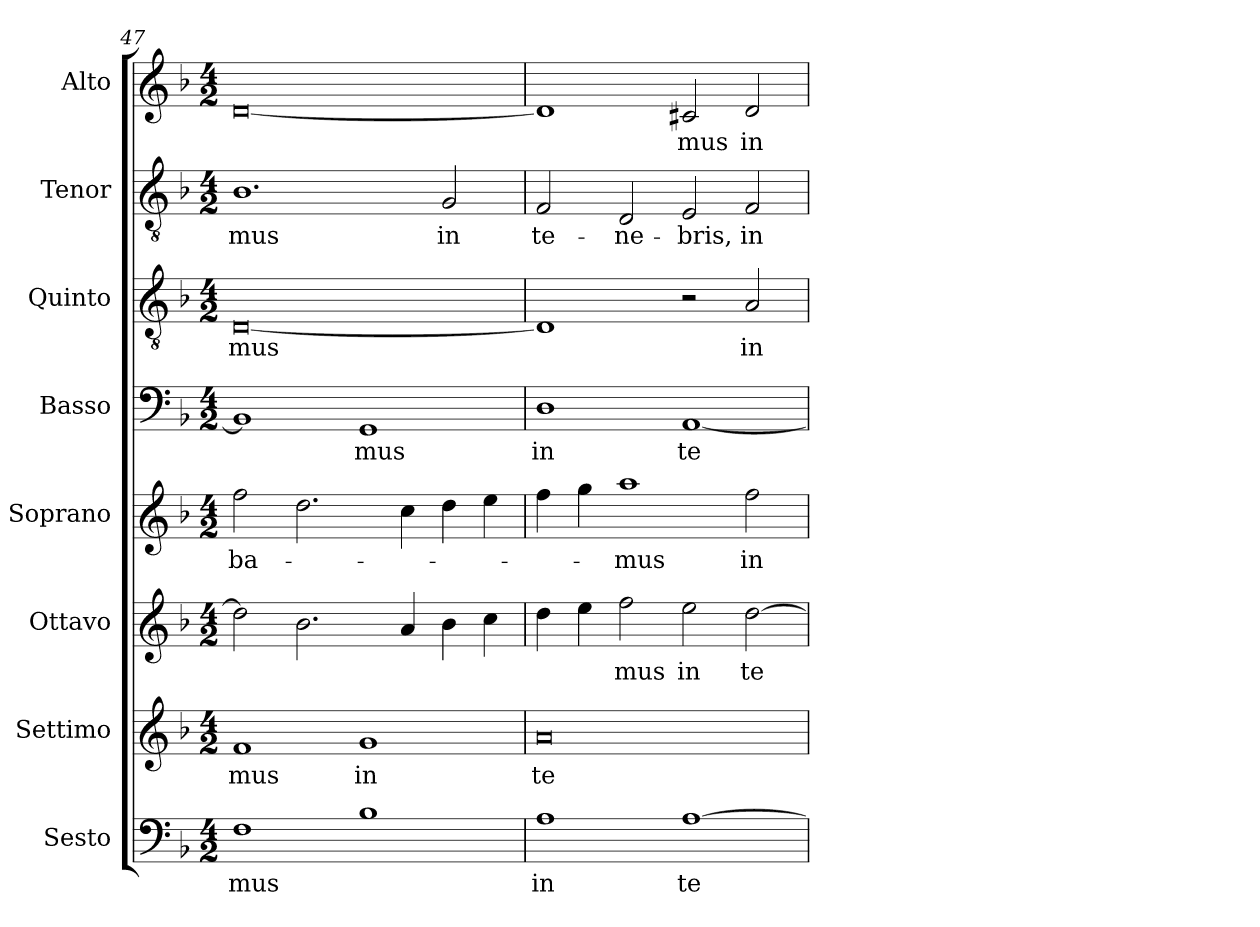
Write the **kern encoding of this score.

**kern	**text	**kern	**text	**kern	**text	**kern	**text	**kern	**text	**kern	**text	**kern	**text	**kern	**text
*part8	*part8	*part7	*part7	*part6	*part6	*part5	*part5	*part4	*part4	*part3	*part3	*part2	*part2	*part1	*part1
*staff8	*staff8	*staff7	*staff7	*staff6	*staff6	*staff5	*staff5	*staff4	*staff4	*staff3	*staff3	*staff2	*staff2	*staff1	*staff1
*I"Sesto	*	*I"Settimo	*	*I"Ottavo	*	*I"Soprano	*	*I"Basso	*	*I"Quinto	*	*I"Tenor	*	*I"Alto	*
*I'Ss.	*	*I'St.	*	*I'Ot.	*	*I'S.	*	*I'B.	*	*I'Q.	*	*I'T.	*	*I'A.	*
*clefF4	*	*clefG2	*	*clefG2	*	*clefG2	*	*clefF4	*	*clefGv2	*	*clefGv2	*	*clefG2	*
*	*	*	*	*	*	*	*	*	*	*ITrd7c12	*	*ITrd7c12	*	*	*
*k[b-]	*	*k[b-]	*	*k[b-]	*	*k[b-]	*	*k[b-]	*	*k[b-]	*	*k[b-]	*	*k[b-]	*
*F:	*	*F:	*	*F:	*	*F:	*	*F:	*	*F:	*	*F:	*	*F:	*
*M4/2	*	*M4/2	*	*M4/2	*	*M4/2	*	*M4/2	*	*M4/2	*	*M4/2	*	*M4/2	*
=47	=47	=47	=47	=47	=47	=47	=47	=47	=47	=47	=47	=47	=47	=47	=47
!	!LO:LY:b:color=#000000	!	!	!	!	!	!	!	!	!	!	!	!	!	!
!	!	!	!LO:LY:b:color=#000000	!	!	!	!	!	!	!	!	!	!	!	!
!	!	!	!	!	!	!	!LO:LY:b:color=#000000	!	!	!	!	!	!	!	!
!	!	!	!	!	!	!	!	!	!	!	!LO:LY:b:color=#000000	!	!	!	!
!	!	!	!	!	!	!	!	!	!	!	!	!	!LO:LY:b:color=#000000	!	!
1Fi	-mus	1fi	-mus	2ddi\]	.	2ffi\	-ba-	1BB-i]	.	[0DDi	-mus	1.BB-i	-mus	[0di	.
.	.	.	.	2.b-i\	.	2.ddi\	.	.	.	.	.	.	.	.	.
!	!	!	!LO:LY:b:color=#000000	!	!	!	!	!	!	!	!	!	!	!	!
!	!	!	!	!	!	!	!	!	!LO:LY:b:color=#000000	!	!	!	!	!	!
1B-i	.	1gi	in	.	.	.	.	1GGi	-mus	.	.	.	.	.	.
.	.	.	.	4ai/	.	4cci\	.	.	.	.	.	.	.	.	.
!	!	!	!	!	!	!	!	!	!	!	!	!	!LO:LY:b:color=#000000	!	!
.	.	.	.	4b-i\	.	4ddi\	.	.	.	.	.	2GGi/	in	.	.
.	.	.	.	4cci\	.	4eei\	.	.	.	.	.	.	.	.	.
=48	=48	=48	=48	=48	=48	=48	=48	=48	=48	=48	=48	=48	=48	=48	=48
!	!LO:LY:b:color=#000000	!	!	!	!	!	!	!	!	!	!	!	!	!	!
!	!	!	!LO:LY:b:color=#000000	!	!	!	!	!	!	!	!	!	!	!	!
!	!	!	!	!	!	!	!	!	!LO:LY:b:color=#000000	!	!	!	!	!	!
!	!	!	!	!	!	!	!	!	!	!	!	!	!LO:LY:b:color=#000000	!	!
1Ai	in	0ai	te-	4ddi\	.	4ffi\	.	1Di	in	1DDi]	.	2FFi/	te-	1di]	.
.	.	.	.	4eei\	.	4ggi\	.	.	.	.	.	.	.	.	.
!	!	!	!	!	!LO:LY:b:color=#000000	!	!	!	!	!	!	!	!	!	!
!	!	!	!	!	!	!	!LO:LY:b:color=#000000	!	!	!	!	!	!	!	!
!	!	!	!	!	!	!	!	!	!	!	!	!	!LO:LY:b:color=#000000	!	!
.	.	.	.	2ffi\	-mus	1aai	-mus	.	.	.	.	2DDi/	-ne-	.	.
!	!LO:LY:b:color=#000000	!	!	!	!	!	!	!	!	!	!	!	!	!	!
!	!	!	!	!	!LO:LY:b:color=#000000	!	!	!	!	!	!	!	!	!	!
!	!	!	!	!	!	!	!	!	!LO:LY:b:color=#000000	!	!	!	!	!	!
!	!	!	!	!	!	!	!	!	!	!	!	!	!LO:LY:b:color=#000000	!	!
!	!	!	!	!	!	!	!	!	!	!	!	!	!	!	!LO:LY:b:color=#000000
[1Ai	te-	.	.	2eei\	in	.	.	[1AAi	te-	2r	.	2EEi/	-bris,	2c#Xi/	-mus
!	!	!	!	!	!LO:LY:b:color=#000000	!	!	!	!	!	!	!	!	!	!
!	!	!	!	!	!	!	!LO:LY:b:color=#000000	!	!	!	!	!	!	!	!
!	!	!	!	!	!	!	!	!	!	!	!LO:LY:b:color=#000000	!	!	!	!
!	!	!	!	!	!	!	!	!	!	!	!	!	!LO:LY:b:color=#000000	!	!
!	!	!	!	!	!	!	!	!	!	!	!	!	!	!	!LO:LY:b:color=#000000
.	.	.	.	[2ddi\	te-	2ffi\	in	.	.	2AAi/	in	2FFi/	in	2di/	in
=	=	=	=	=	=	=	=	=	=	=	=	=	=	=	=
*-	*-	*-	*-	*-	*-	*-	*-	*-	*-	*-	*-	*-	*-	*-	*-
